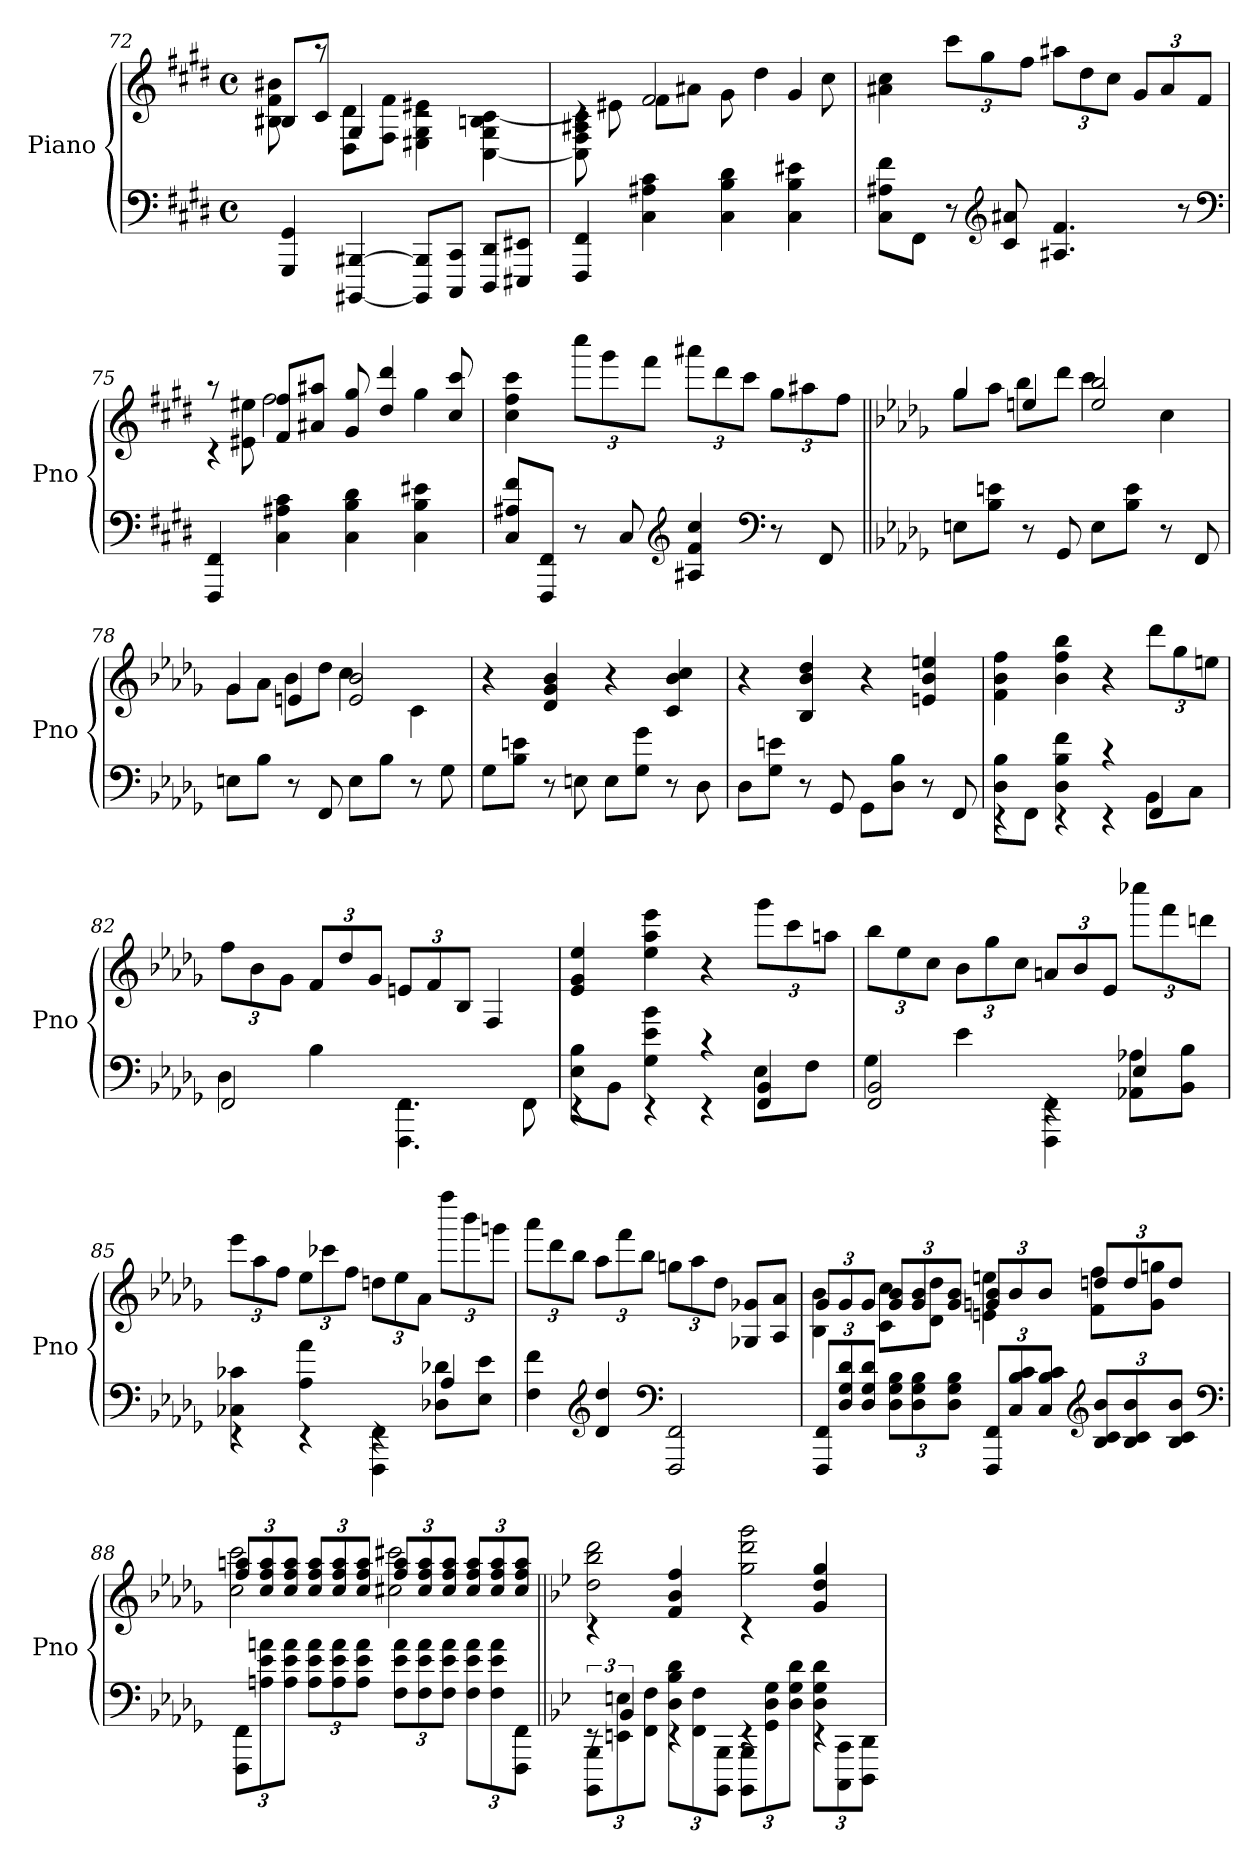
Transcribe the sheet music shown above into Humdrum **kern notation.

**kern	**kern
*part1	*part1
*staff2	*staff1
*I"Piano	*
*I'Pno	*
*clefF4	*clefG2
*k[f#c#g#d#]	*k[f#c#g#d#]
*M4/4	*M4/4
*met(c)	*met(c)
=72	=72
*	*^
4GGG# 4GG#	8B#XL	8B#X 8f# 8b#X
.	8c#J	8raa
[4BBBB#X [4BBB#X	4G#	8D# 8d#L
.	.	8F# 8f#J
8BBBB#] 8BBB#]L	2rc	4E#X 4G# 4e#X
8CCC# 8CC#J	.	.
8DDD# 8DD#L	.	[4C# 4G# 4Bn [4c#
8EEE#X 8EE#XJ	.	.
=73	=73	=73
4FFF# 4FF#	4rc	8C#] 8F# 8A#X 8c#]
.	.	8e#X
4C# 4A#X 4c#	2f#	8f#L
.	.	8a#XJ
4C# 4B 4d#	.	8g#
.	.	4dd#
4C# 4B 4e#X	4g#	.
.	.	8cc#
*	*v	*v
=74	=74
8C# 8A#X 8f#L	4a#X 4cc#
8FF#J	.
8r	12ccc#L
.	12gg#
*clefG2	*
8c# 8a#X	.
.	12ff#J
4.A#X 4.f#	12aa#XL
.	12dd#
.	12cc#J
.	12g#L
.	12a#
8r	.
.	12f#J
*clefF4	*
=75	=75
*	*^
4FFF# 4FF#	4rc	8raa
.	.	8e#X 8ee#X
4C# 4A#X 4c#	8f# 8ff#L	2ff#
.	8a#X 8aa#XJ	.
4C# 4B 4d#	8g# 8gg#	.
.	4dd# 4ddd#	.
4C# 4B 4e#X	.	4gg#
.	8cc# 8ccc#	.
*	*v	*v
=76	=76
8C# 8A#X 8f#L	4cc# 4ff# 4ccc#
8FFF# 8FF#J	.
8r	12cccc#L
.	12ggg#
8C#	.
.	12fff#J
*clefG2	*
4A#X 4f# 4cc#	12aaa#XL
.	12ddd#
.	12ccc#J
*clefF4	*
8r	12gg#L
.	12aa#X
8FF#	.
.	12ff#J
=77||	=77||
*k[b-e-a-d-g-]	*k[b-e-a-d-g-]
*	*^
8EnL	4gg-	8gg-L
8B- 8enJ	.	8aa-J
8r	4een	8bb-L
8GG-	.	8ddd-J
8EL	2ee 2bb-	4ccc
8B- 8eJ	.	.
8r	.	4cc
8FF	.	.
=78	=78	=78
8EnL	4g-	8g-L
8B-J	.	8a-J
8r	4en	8b-L
8FF	.	8dd-J
8EL	2e 2b-	4cc
8B-J	.	.
8r	.	4c
8G-	.	.
*	*v	*v
=79	=79
8G-L	4r
8B- 8enJ	.
8r	4d- 4g- 4b-
8En	.
8EL	4r
8G- 8g-J	.
8r	4c 4b- 4cc
8D-	.
=80	=80
8D-L	4r
8G- 8enJ	.
8r	4B- 4b- 4dd-
8GG-	.
8GG-L	4r
8D- 8B-J	.
8r	4en 4b- 4een
8FF	.
=81	=81
*^	*
4rEE	8D- 8B-L	4f 4b- 4ff
.	8FFJ	.
4rEE	4D- 4B- 4f	4b- 4ff 4bb-
4rEE	4rc	4r
4FF	8BB-L	12ddd-L
.	.	12gg-
.	8CJ	.
.	.	12eenJ
=82	=82	=82
2FF	4D-	12ffL
.	.	12b-
.	.	12g-J
.	4B-	12fL
.	.	12dd-
.	.	12g-J
2rEE	4.FFF 4.FF	12enL
.	.	12f
.	.	12B-J
.	.	4F
.	8FF	.
=83	=83	=83
4rEE	8E- 8B-L	4e- 4g- 4ee-
.	8BB-J	.
4rEE	4G- 4e- 4b-	4ee- 4aa- 4eee-
4rEE	4rc	4r
4FF 4BB-	8E-L	12ggg-L
.	.	12ccc
.	8FJ	.
.	.	12aanJ
=84	=84	=84
2FF 2BB-	4G-	12bb-L
.	.	12ee-
.	.	12ccJ
.	4e-	12b-L
.	.	12gg-
.	.	12ccJ
4rEE	4FFF 4FF	12anL
.	.	12b-
.	.	12e-J
4E-	8AA-X 8A-XL	12cccc-XL
.	.	12fff
.	8BB- 8B-J	.
.	.	12dddnJ
=85	=85	=85
4rEE	4C-X 4c-X	12eee-L
.	.	12aa-
.	.	12ffJ
4rEE	4A- 4a-	12ee-L
.	.	12ccc-X
.	.	12ffJ
4rEE	4FFF 4FF	12ddnL
.	.	12ee-
.	.	12a-J
4A-	8D-X 8d-XL	12ffffL
.	.	12bbb-
.	8E- 8e-J	.
.	.	12gggnJ
*v	*v	*
=86	=86
4F 4f	12aaa-L
.	12ddd-
.	12bb-J
*clefG2	*
4d- 4dd-	12aa-L
.	12fff
.	12bb-J
*clefF4	*
2FFF 2FF	12ggnL
.	12aa-
.	12dd-J
.	8G-X 8g-XL
.	8A- 8a-J
=87	=87
*	*^
12FFF 12FFL	12g-L	4B- 4b-
12D- 12G- 12d-	12g-	.
12D- 12G- 12d-J	12g-J	.
12D- 12G- 12B-L	12g- 12b-L	8c 8ccL
12D- 12G- 12B-	12g- 12b-	.
.	.	8d- 8dd-J
12D- 12G- 12B-J	12g- 12b-J	.
12FFF 12FFL	12gn 12b-L	4en 4een
12C 12B- 12c	12b-	.
12C 12B- 12cJ	12b-J	.
*clefG2	*	*
12B- 12c 12b-L	12ddnL	8f 8ffL
12B- 12c 12b-	12dd	.
.	.	8g 8ggnJ
12B- 12c 12b-J	12ddJ	.
*clefF4	*	*
=88	=88	=88
12FFF 12FFL	12ff 12aanL	2cc 2ccc
12An 12e- 12an	12cc 12ff 12aa	.
12A 12e- 12aJ	12cc 12ff 12aaJ	.
12A 12e- 12aL	12cc 12ff 12aaL	.
12A 12e- 12a	12cc 12ff 12aa	.
12A 12e- 12aJ	12cc 12ff 12aaJ	.
12F 12e- 12aL	12ff 12aaL	2cc#X 2ccc#X
12F 12e- 12a	12cc# 12ff 12aa	.
12F 12e- 12aJ	12cc# 12ff 12aaJ	.
12F 12e- 12aL	12cc# 12ff 12aaL	.
12F 12e- 12a	12cc# 12ff 12aa	.
12FFF 12FFJ	12cc# 12ff 12aaJ	.
=89||	=89||	=89||
*k[b-e-]	*k[b-e-]	*
*^	*	*
12rEE	12BBBB- 12BBB-L	4rc	2dd 2bb- 2ddd
6BB-	12EEn 12En	.	.
.	12FF 12FJ	.	.
4rEE	12D 12B- 12dL	4f 4b- 4ff	.
.	12FF 12F	.	.
.	12BBBB- 12BBB-J	.	.
4rEE	12BBBB- 12BBB-L	4rc	2gg 2ddd 2ggg
.	12GG 12D 12G	.	.
.	12D 12G 12dJ	.	.
4rEE	12D 12G 12dL	4g 4dd 4gg	.
.	12CCC 12CC	.	.
.	12DDD 12DDJ	.	.
*v	*v	*	*
*	*v	*v
=	=
*-	*-
